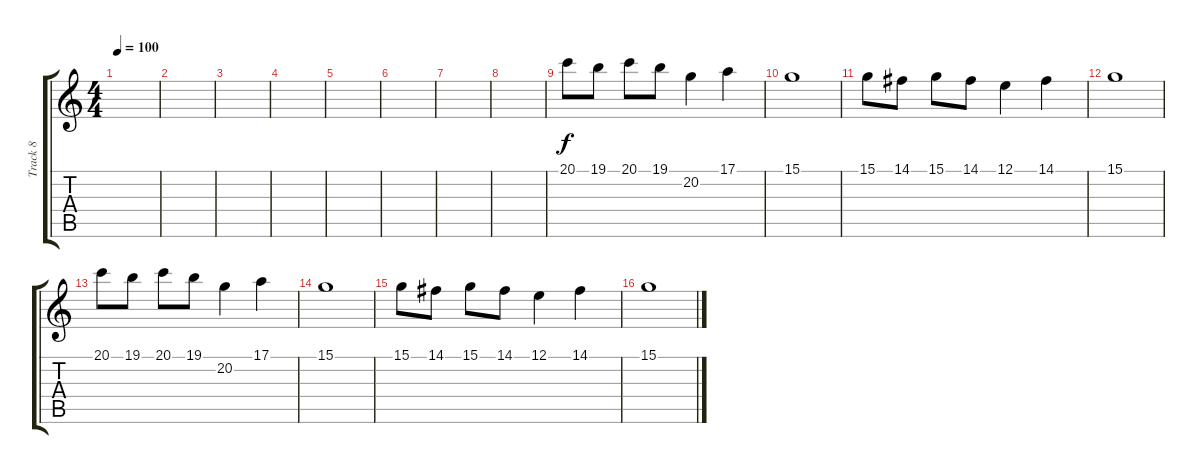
\track ("Track 8" "Track 8") {instrument acousticgrandpiano}
\staff {score tabs}
\tuning (E4 B3 G3 D3 A2 E2) {hide}
\ts (4 4)
\tempo 100
\clef g2
\ks c
|
|
|
|
|
|
|
|
20.1.8 19.1.8 20.1.8 19.1.8 20.2.4 17.1.4 |
15.1.1 |
15.1.8 14.1.8 15.1.8 14.1.8 12.1.4 14.1.4 |
15.1.1 |
20.1.8 19.1.8 20.1.8 19.1.8 20.2.4 17.1.4 |
15.1.1 |
15.1.8 14.1.8 15.1.8 14.1.8 12.1.4 14.1.4 |
15.1.1
